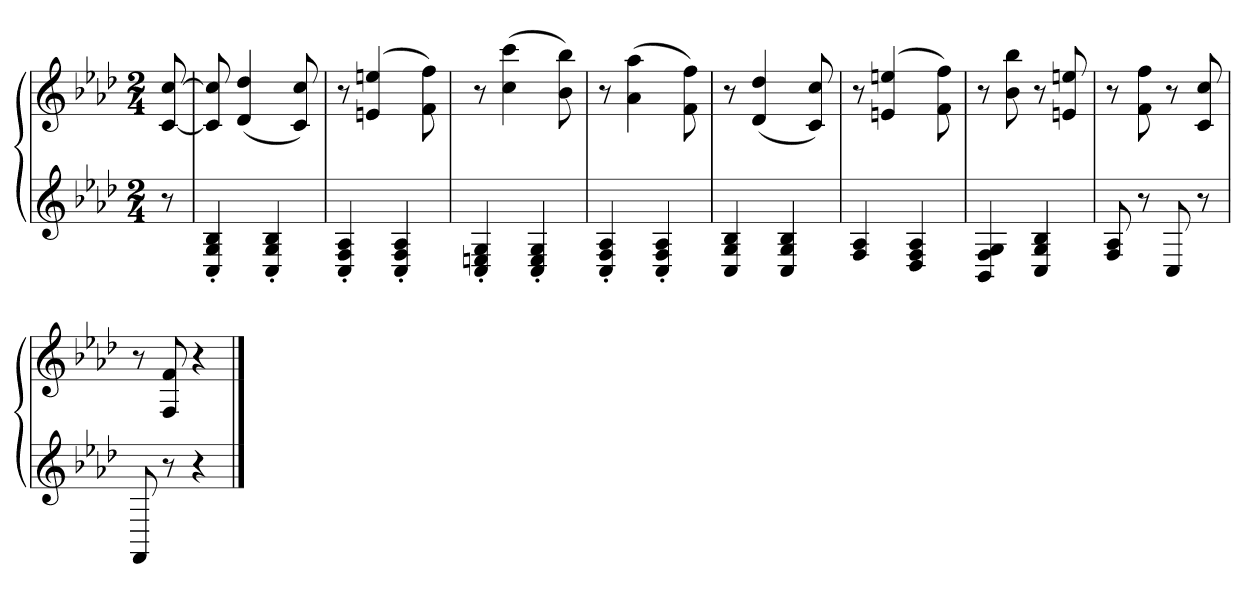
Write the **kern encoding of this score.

**kern	**kern
*part1	*part1
*staff2	*staff1
*clefG2	*clefG2
*k[b-e-a-d-]	*k[b-e-a-d-]
*f:	*f:
*M2/4	*M2/4
=	=
8r	[8c [8cc
=	=
4C' 4G' 4B-'	8c] 8cc]
.	(4d- 4dd-
4C' 4G' 4B-'	.
.	8c 8cc)
=	=
4C' 4F' 4A-'	8r
.	(4en 4een
4C' 4F' 4A-'	.
.	8f 8ff)
=	=
4C' 4En' 4G'	8r
.	(4cc 4ccc
4C' 4E' 4G'	.
.	8b- 8bb-)
=	=
4C' 4F' 4A-'	8r
.	(4a- 4aa-
4C' 4F' 4A-'	.
.	8f 8ff)
=	=
4C 4G 4B-	8r
.	(4d- 4dd-
4C 4G 4B-	.
.	8c 8cc)
=	=
4F 4A-	8r
.	(4en 4een
4D- 4F 4A-	.
.	8f 8ff)
=	=
4BB- 4F 4G	8r
.	8b- 8bb-
4C 4G 4B-	8r
.	8en 8een
=	=
8F 8A-	8r
8r	8f 8ff
8C	8r
8r	8c 8cc
=	=
8FF	8r
8r	8F 8f
4r	4r
==	==
*-	*-
